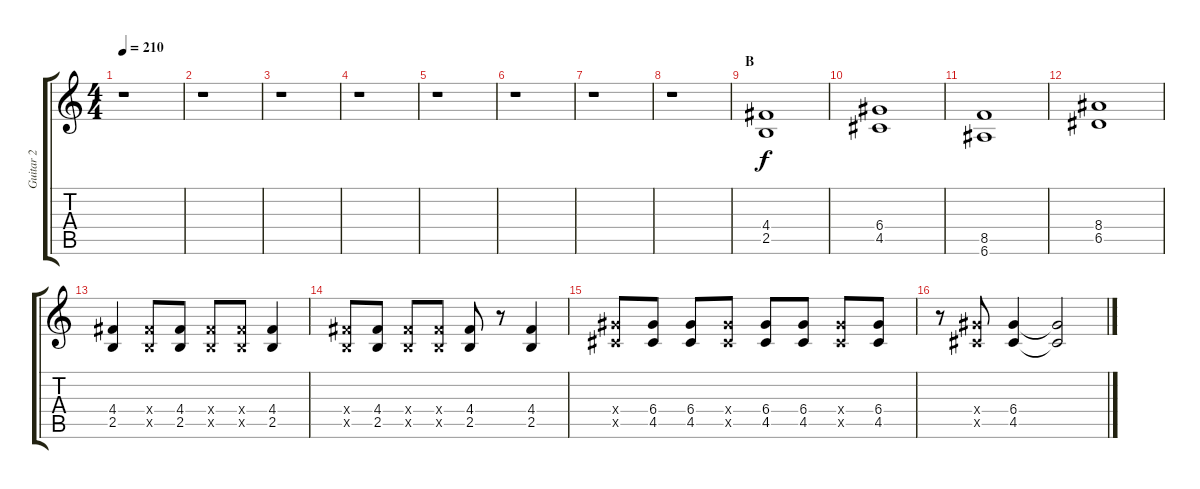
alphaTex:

\track ("Guitar 2" "Guitar 2") {instrument overdrivenguitar}
\staff {score tabs}
\tuning (E4 B3 G3 D3 A2 E2) {hide}
\ts (4 4)
\tempo 210
\clef g2
\ks c
r.1{dy f} |
r.1 |
r.1 |
r.1 |
r.1 |
r.1 |
r.1 |
r.1 |
\section ("" "B")
(4.4 2.5).1 |
(6.4 4.5).1 |
(8.5 6.6).1 |
(8.4 6.5).1 |
(4.4 2.5).4 (4.4{x} 2.5{x}).8 (4.4 2.5).8 (4.4{x} 2.5{x}).8 (4.4{x} 2.5{x}).8 (4.4 2.5).4 |
(4.4{x} 2.5{x}).8 (4.4 2.5).8 (4.4{x} 2.5{x}).8 (4.4{x} 2.5{x}).8 (4.4 2.5).8 r.8 (4.4 2.5).4 |
(6.4{x} 4.5{x}).8 (6.4 4.5).8 (6.4 4.5).8 (6.4{x} 4.5{x}).8 (6.4 4.5).8 (6.4 4.5).8 (6.4{x} 4.5{x}).8 (6.4 4.5).8 |
r.8 (6.4{x} 4.5{x}).8 (6.4 4.5).4 (6.4{t} 4.5{t}).2
